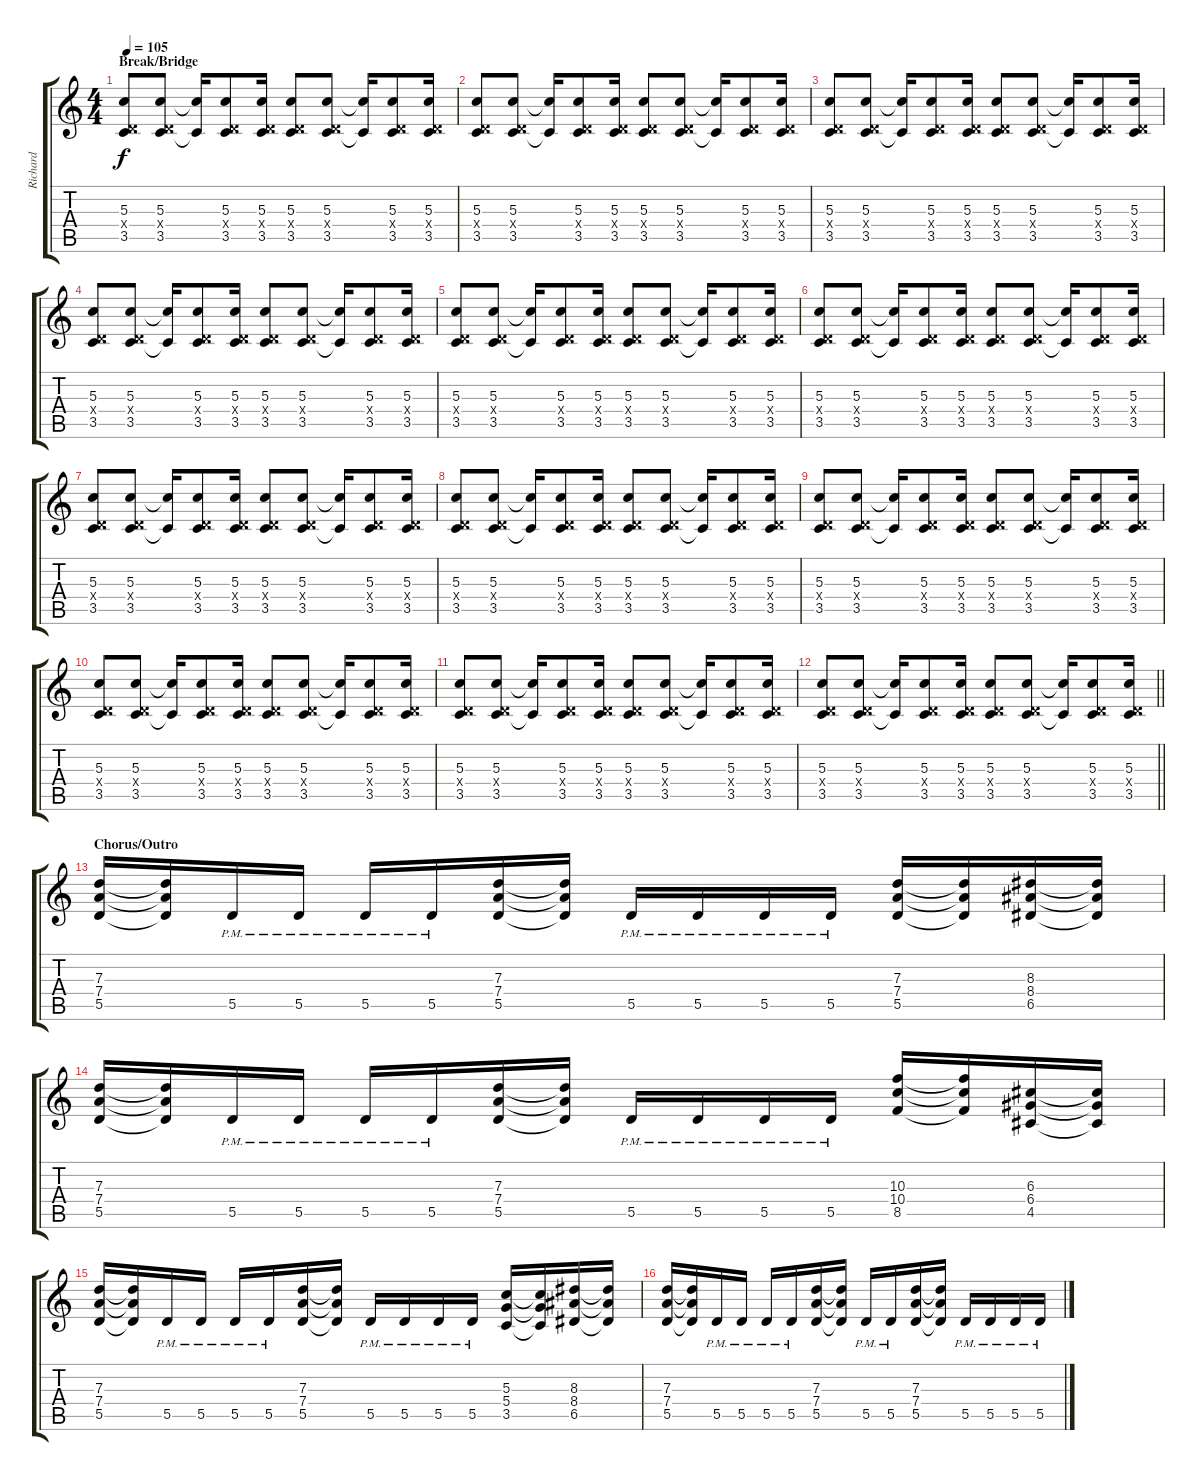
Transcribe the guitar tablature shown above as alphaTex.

\track ("Richard" "Richard") {instrument distortionguitar}
\staff {score tabs}
\tuning (E4 B3 G3 D3 A2 D2) {hide}
\ts (4 4)
\section ("" "Break/Bridge")
\tempo 105
\clef g2
\ks c
(5.3 0.4{x} 3.5).8{dy f volume 11 instrument electricguitarclean} (5.3 0.4{x} 3.5).8 (5.3{t} 3.5{t}).16 (5.3 0.4{x} 3.5).8 (5.3 0.4{x} 3.5).16 (5.3 0.4{x} 3.5).8 (5.3 0.4{x} 3.5).8 (5.3{t} 3.5{t}).16 (5.3 0.4{x} 3.5).8 (5.3 0.4{x} 3.5).16 |
(5.3 0.4{x} 3.5).8 (5.3 0.4{x} 3.5).8 (5.3{t} 3.5{t}).16 (5.3 0.4{x} 3.5).8 (5.3 0.4{x} 3.5).16 (5.3 0.4{x} 3.5).8 (5.3 0.4{x} 3.5).8 (5.3{t} 3.5{t}).16 (5.3 0.4{x} 3.5).8 (5.3 0.4{x} 3.5).16 |
(5.3 0.4{x} 3.5).8 (5.3 0.4{x} 3.5).8 (5.3{t} 3.5{t}).16 (5.3 0.4{x} 3.5).8 (5.3 0.4{x} 3.5).16 (5.3 0.4{x} 3.5).8 (5.3 0.4{x} 3.5).8 (5.3{t} 3.5{t}).16 (5.3 0.4{x} 3.5).8 (5.3 0.4{x} 3.5).16 |
(5.3 0.4{x} 3.5).8 (5.3 0.4{x} 3.5).8 (5.3{t} 3.5{t}).16 (5.3 0.4{x} 3.5).8 (5.3 0.4{x} 3.5).16 (5.3 0.4{x} 3.5).8 (5.3 0.4{x} 3.5).8 (5.3{t} 3.5{t}).16 (5.3 0.4{x} 3.5).8 (5.3 0.4{x} 3.5).16 |
(5.3 0.4{x} 3.5).8 (5.3 0.4{x} 3.5).8 (5.3{t} 3.5{t}).16 (5.3 0.4{x} 3.5).8 (5.3 0.4{x} 3.5).16 (5.3 0.4{x} 3.5).8 (5.3 0.4{x} 3.5).8 (5.3{t} 3.5{t}).16 (5.3 0.4{x} 3.5).8 (5.3 0.4{x} 3.5).16 |
(5.3 0.4{x} 3.5).8 (5.3 0.4{x} 3.5).8 (5.3{t} 3.5{t}).16 (5.3 0.4{x} 3.5).8 (5.3 0.4{x} 3.5).16 (5.3 0.4{x} 3.5).8 (5.3 0.4{x} 3.5).8 (5.3{t} 3.5{t}).16 (5.3 0.4{x} 3.5).8 (5.3 0.4{x} 3.5).16 |
(5.3 0.4{x} 3.5).8 (5.3 0.4{x} 3.5).8 (5.3{t} 3.5{t}).16 (5.3 0.4{x} 3.5).8 (5.3 0.4{x} 3.5).16 (5.3 0.4{x} 3.5).8 (5.3 0.4{x} 3.5).8 (5.3{t} 3.5{t}).16 (5.3 0.4{x} 3.5).8 (5.3 0.4{x} 3.5).16 |
(5.3 0.4{x} 3.5).8 (5.3 0.4{x} 3.5).8 (5.3{t} 3.5{t}).16 (5.3 0.4{x} 3.5).8 (5.3 0.4{x} 3.5).16 (5.3 0.4{x} 3.5).8 (5.3 0.4{x} 3.5).8 (5.3{t} 3.5{t}).16 (5.3 0.4{x} 3.5).8 (5.3 0.4{x} 3.5).16 |
(5.3 0.4{x} 3.5).8 (5.3 0.4{x} 3.5).8 (5.3{t} 3.5{t}).16 (5.3 0.4{x} 3.5).8 (5.3 0.4{x} 3.5).16 (5.3 0.4{x} 3.5).8 (5.3 0.4{x} 3.5).8 (5.3{t} 3.5{t}).16 (5.3 0.4{x} 3.5).8 (5.3 0.4{x} 3.5).16 |
(5.3 0.4{x} 3.5).8 (5.3 0.4{x} 3.5).8 (5.3{t} 3.5{t}).16 (5.3 0.4{x} 3.5).8 (5.3 0.4{x} 3.5).16 (5.3 0.4{x} 3.5).8 (5.3 0.4{x} 3.5).8 (5.3{t} 3.5{t}).16 (5.3 0.4{x} 3.5).8 (5.3 0.4{x} 3.5).16 |
(5.3 0.4{x} 3.5).8 (5.3 0.4{x} 3.5).8 (5.3{t} 3.5{t}).16 (5.3 0.4{x} 3.5).8 (5.3 0.4{x} 3.5).16 (5.3 0.4{x} 3.5).8 (5.3 0.4{x} 3.5).8 (5.3{t} 3.5{t}).16 (5.3 0.4{x} 3.5).8 (5.3 0.4{x} 3.5).16 |
\barLineRight lightlight
(5.3 0.4{x} 3.5).8 (5.3 0.4{x} 3.5).8 (5.3{t} 3.5{t}).16 (5.3 0.4{x} 3.5).8 (5.3 0.4{x} 3.5).16 (5.3 0.4{x} 3.5).8 (5.3 0.4{x} 3.5).8 (5.3{t} 3.5{t}).16 (5.3 0.4{x} 3.5).8 (5.3 0.4{x} 3.5).16 |
\section ("" "Chorus/Outro")
(7.3 7.4 5.5).16{volume 13 instrument distortionguitar} (7.3{t} 7.4{t} 5.5{t}).16 5.5{pm}.16 5.5{pm}.16 5.5{pm}.16 5.5{pm}.16 (7.3 7.4 5.5).16 (7.3{t} 7.4{t} 5.5{t}).16 5.5{pm}.16 5.5{pm}.16 5.5{pm}.16 5.5{pm}.16 (7.3 7.4 5.5).16 (7.3{t} 7.4{t} 5.5{t}).16 (8.3 8.4 6.5).16 (8.3{t} 8.4{t} 6.5{t}).16 |
(7.3 7.4 5.5).16 (7.3{t} 7.4{t} 5.5{t}).16 5.5{pm}.16 5.5{pm}.16 5.5{pm}.16 5.5{pm}.16 (7.3 7.4 5.5).16 (7.3{t} 7.4{t} 5.5{t}).16 5.5{pm}.16 5.5{pm}.16 5.5{pm}.16 5.5{pm}.16 (10.3 10.4 8.5).16 (10.3{t} 10.4{t} 8.5{t}).16 (6.3 6.4 4.5).16 (6.3{t} 6.4{t} 4.5{t}).16 |
(7.3 7.4 5.5).16 (7.3{t} 7.4{t} 5.5{t}).16 5.5{pm}.16 5.5{pm}.16 5.5{pm}.16 5.5{pm}.16 (7.3 7.4 5.5).16 (7.3{t} 7.4{t} 5.5{t}).16 5.5{pm}.16 5.5{pm}.16 5.5{pm}.16 5.5{pm}.16 (5.3 5.4 3.5).16 (5.3{t} 5.4{t} 3.5{t}).16 (8.3 8.4 6.5).16 (8.3{t} 8.4{t} 6.5{t}).16 |
(7.3 7.4 5.5).16 (7.3{t} 7.4{t} 5.5{t}).16 5.5{pm}.16 5.5{pm}.16 5.5{pm}.16 5.5{pm}.16 (7.3 7.4 5.5).16 (7.3{t} 7.4{t} 5.5{t}).16 5.5{pm}.16 5.5{pm}.16 (7.3 7.4 5.5).16 (7.3{t} 7.4{t} 5.5{t}).16 5.5{pm}.16 5.5{pm}.16 5.5{pm}.16 5.5{pm}.16
